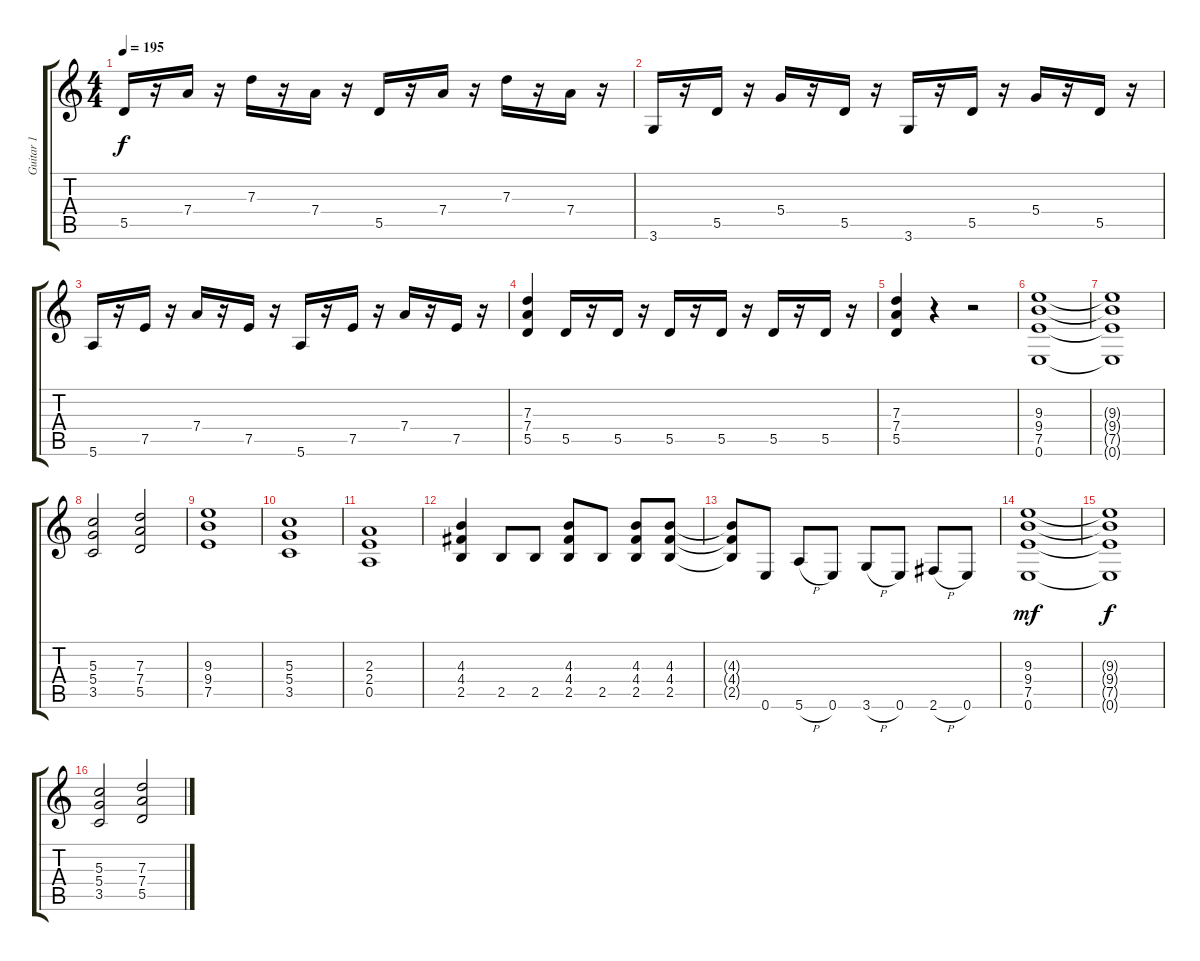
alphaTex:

\track ("Guitar 1" "Guitar 1") {instrument overdrivenguitar}
\staff {score tabs}
\tuning (E4 B3 G3 D3 A2 E2) {hide}
\ts (4 4)
\tempo 195
\clef g2
\ks c
5.5.16{dy f} r.16 7.4.16 r.16 7.3.16 r.16 7.4.16 r.16 5.5.16 r.16 7.4.16 r.16 7.3.16 r.16 7.4.16 r.16 |
3.6.16 r.16 5.5.16 r.16 5.4.16 r.16 5.5.16 r.16 3.6.16 r.16 5.5.16 r.16 5.4.16 r.16 5.5.16 r.16 |
5.6.16 r.16 7.5.16 r.16 7.4.16 r.16 7.5.16 r.16 5.6.16 r.16 7.5.16 r.16 7.4.16 r.16 7.5.16 r.16 |
(7.3 7.4 5.5).4 5.5.16 r.16 5.5.16 r.16 5.5.16 r.16 5.5.16 r.16 5.5.16 r.16 5.5.16 r.16 |
(7.3 7.4 5.5).4 r.4 r.2 |
(9.3 9.4 7.5 0.6).1 |
(9.3{t} 9.4{t} 7.5{t} 0.6{t}).1 |
(5.3 5.4 3.5).2 (7.3 7.4 5.5).2 |
(9.3 9.4 7.5).1 |
(5.3 5.4 3.5).1 |
(2.3 2.4 0.5).1 |
(4.3 4.4 2.5).4 2.5.8 2.5.8 (4.3 4.4 2.5).8 2.5.8 (4.3 4.4 2.5).8 (4.3 4.4 2.5).8 |
(4.3{t} 4.4{t} 2.5{t}).8 0.6.8 5.6{h}.8 0.6.8 3.6{h}.8 0.6.8 2.6{h}.8 0.6.8 |
(9.3 9.4 7.5 0.6).1{dy mf} |
(9.3{t} 9.4{t} 7.5{t} 0.6{t}).1{dy f} |
(5.3 5.4 3.5).2 (7.3 7.4 5.5).2
